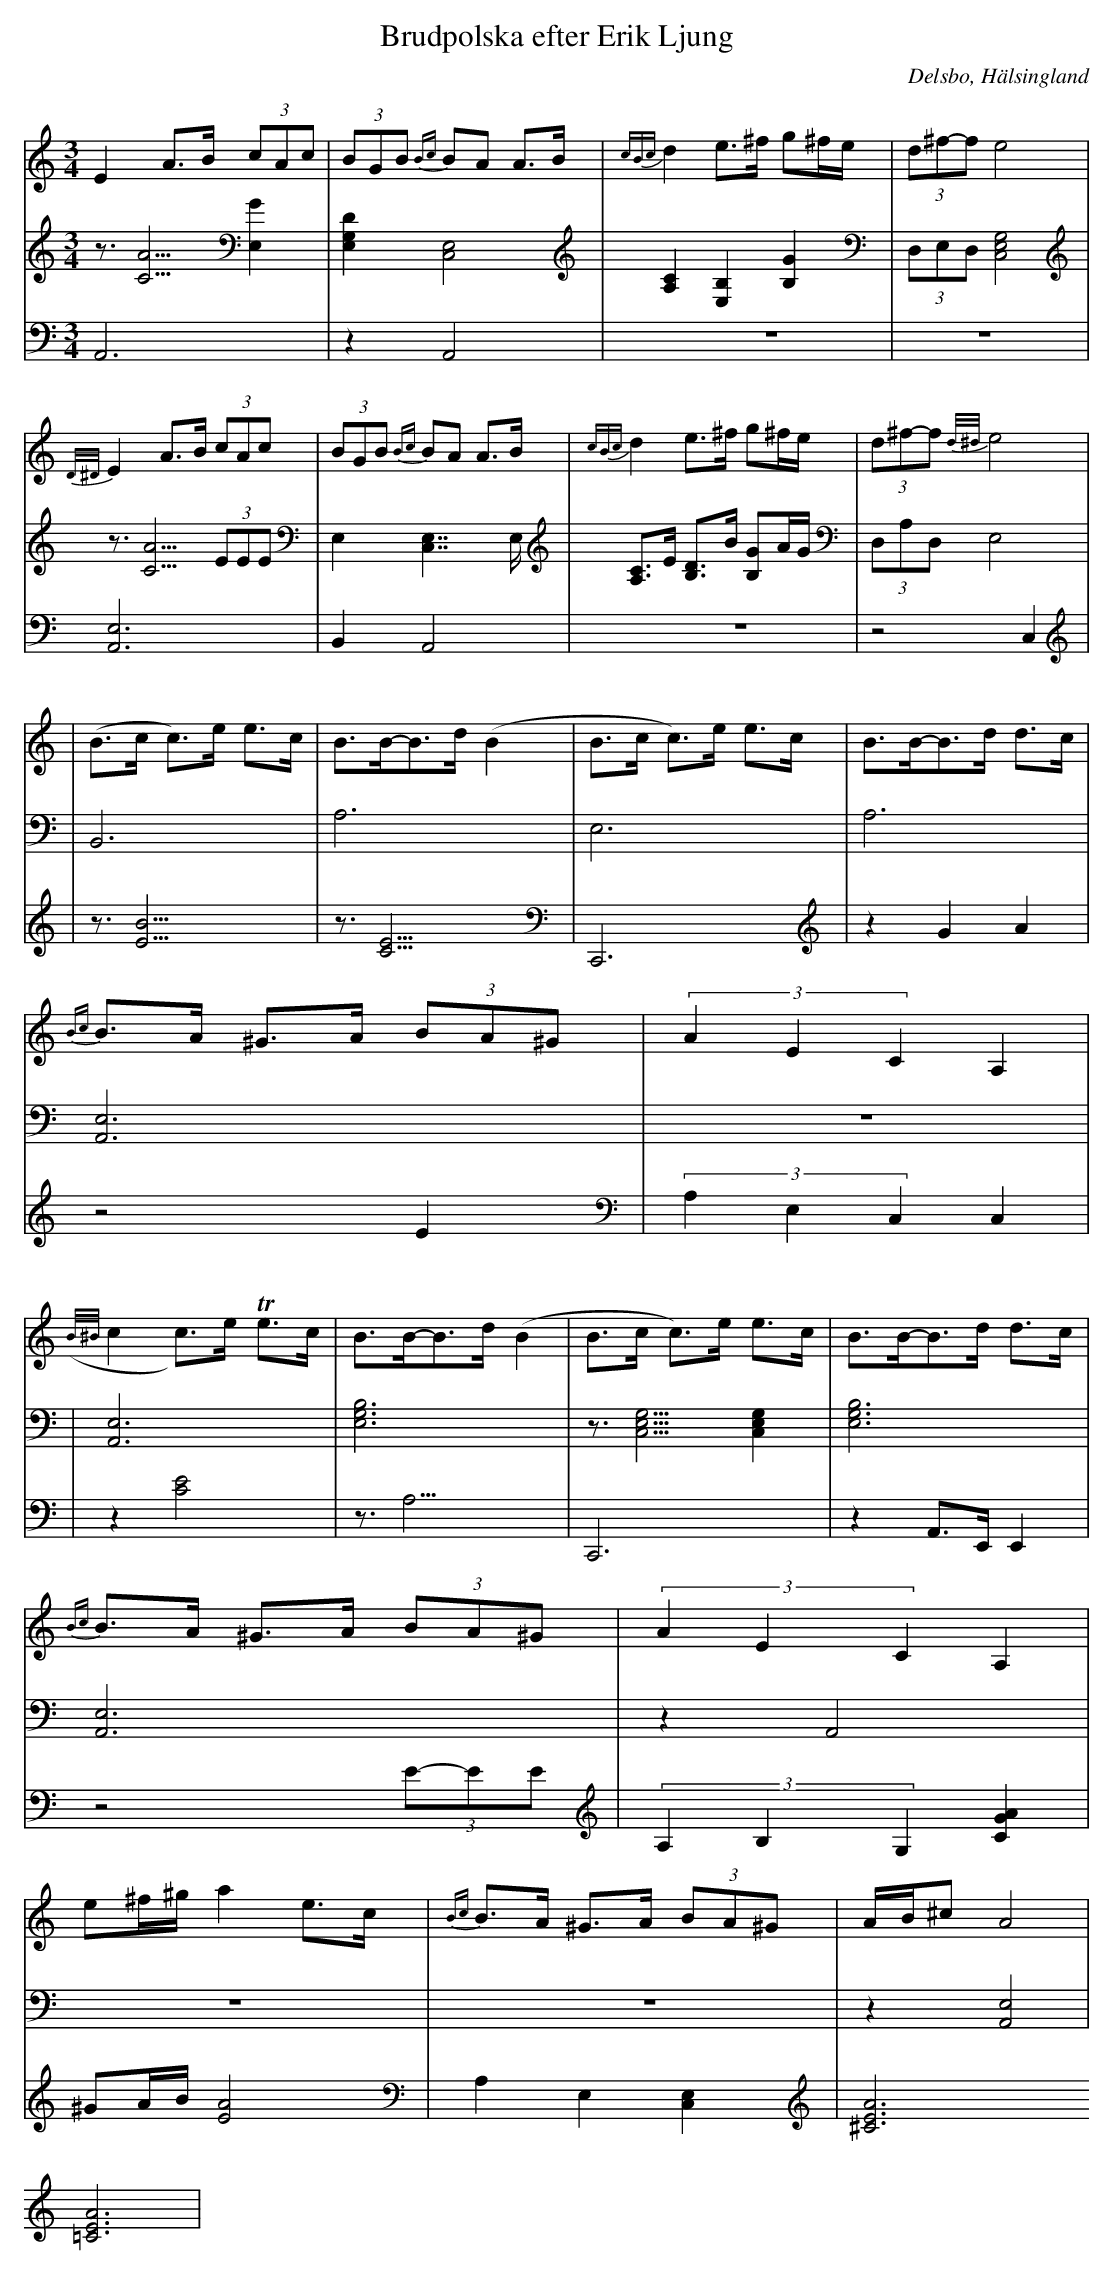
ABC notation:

X:1
T: Brudpolska efter Erik Ljung
Q: 105
O: Delsbo, Hälsingland
M: 3/4
L: 1/8
K: Am
V:1
V:2
V:3 =Merge
V:1
E2 A>B (3cAc| (3BGB {Bc}BA A>B|{cBc}d2 e>^f g^f/e/|(3d^f-f e4 |
{D/^D/}E2 A>B (3cAc| (3BGB {Bc}BA A>B|{cBc}d2 e>^f g^f/e/|(3d^f-f {d/^d/}e4 |
|(B>c c)>e e>c|B>B-B>d (B2|B>c c)>e e>c|B>B-B>d d>c|
{Bc}B>A ^G>A (3BA^G|(3A2E2C2 A,2|
({B/^B/}c2 c)>e Te>c|B>B-B>d (B2|B>c c)>e e>c|B>B-B>d d>c|
{Bc}B>A ^G>A (3BA^G|(3A2E2C2 A,2|
e^f/^g/ a2 e>c|{Bc}B>A ^G>A (3BA^G|A/B/^c A4|
V:2
z3/2[A5/2C5/2] [E,2G2]|[D2E,2G,2] [C,4E,4]|[A,2C2] [E,2B,2] [B,2G2]|(3D,E,D, [E,4G,4C,4]|
z3/2 [A5/2C5/2] (3EEE|E,2 [C,7/2E,7/2]E,/|[A,C]>E [B,D]>B [B,G]A/G/|(3D,A,D, [E,4]|
|[B,,6]|[A,6]|E,6|A,6|
[A,,6E,6]|z6|
|[A,,6E,6]|[E,6G,6B,6]|z3/2[E,5/2G,5/2C,5/2] [E,2G,2C,2]|[E,6G,6B,6]|
[A,,6E,6]|z2 A,,4|
z6|z6|z2 [A,,4E,4]|
V:3
A,,6|z2 A,,4|z6|z6|
[A,,6E,6]|B,,2 A,,4|z6|z4  C,2|
|z3/2[B9/2E9/2]|z3/2[C9/2E9/2]|C,,6|z2 G2 A2|
z4 E2|(3A,2E,2C,2 [C,2]|
|z2 [C4E4]|z3<A,3|C,,6|z2 A,,>E,, E,,2|
z4 (3E-EE|(3A,2B,2G,2 [G2A2C2]|
^GA/B/ [A4E4]|A,2 E,2 [C,2E,2]|[A6^C6E6] [A6=C6E6]|
